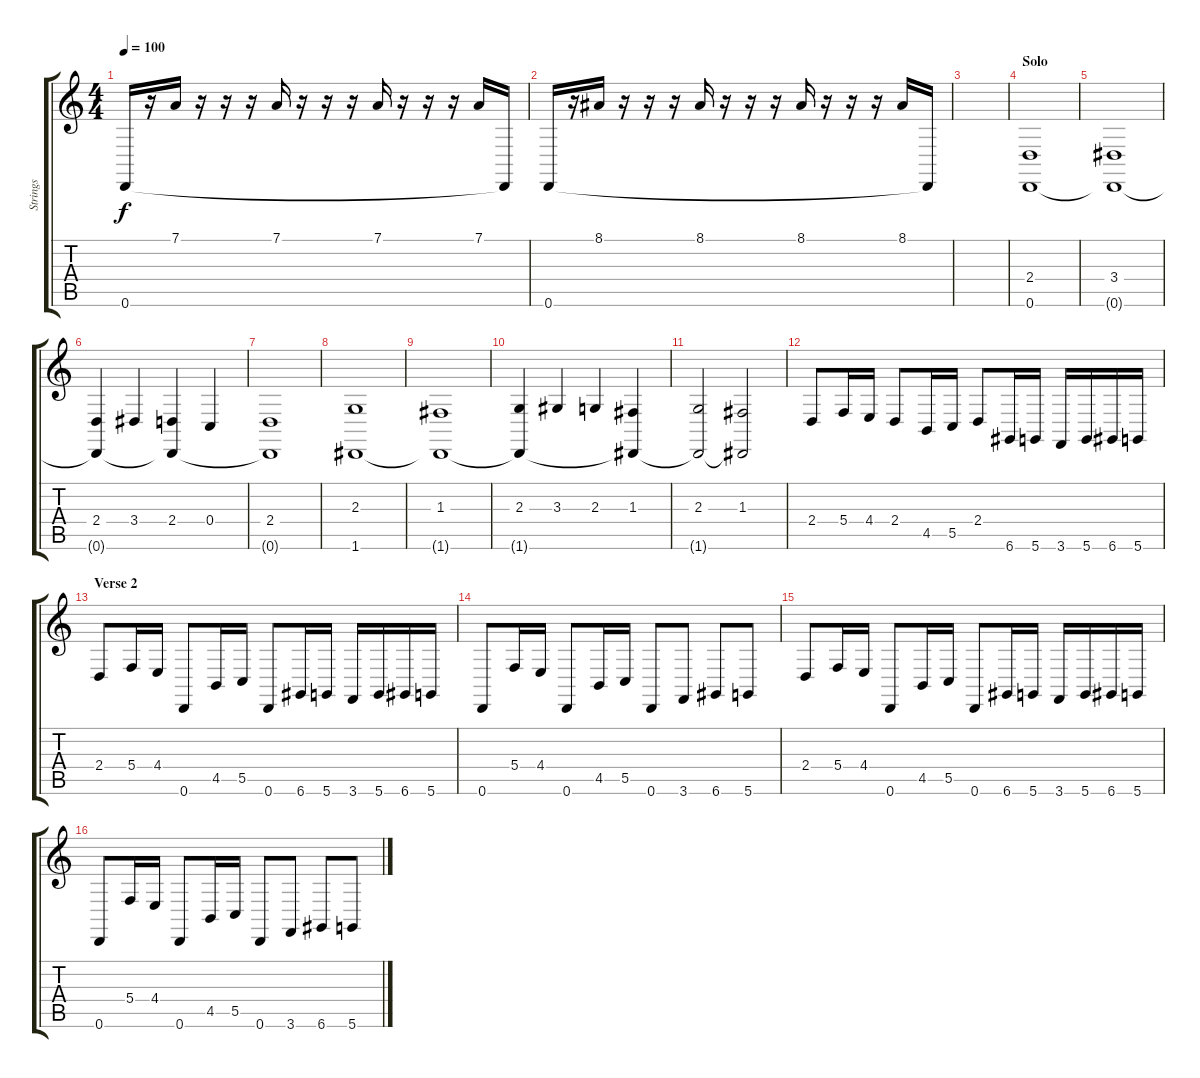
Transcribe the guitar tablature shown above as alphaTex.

\track ("Strings" "Strings") {instrument stringensemble1}
\staff {score tabs}
\tuning (D4 A3 F3 C3 G2 D2) {hide}
\ts (4 4)
\tempo 100
\clef g2
\ks c
0.6.16{dy f} r.16 7.1.16 r.16 r.16 r.16 7.1.16 r.16 r.16 r.16 7.1.16 r.16 r.16 r.16 7.1.16 0.6{t}.16 |
0.6.16 r.16 8.1.16 r.16 r.16 r.16 8.1.16 r.16 r.16 r.16 8.1.16 r.16 r.16 r.16 8.1.16 0.6{t}.16 |
|
\section ("" "Solo")
(2.4 0.6).1 |
(3.4 0.6{t}).1 |
(2.4 0.6{t}).4 3.4.4 (2.4 0.6{t}).4 0.4.4 |
(2.4 0.6{t}).1 |
(2.3 1.6).1 |
(1.3 1.6{t}).1 |
(2.3 1.6{t}).4 3.3.4 2.3.4 (1.3 1.6{t}).4 |
(2.3 1.6{t}).2 (1.3 1.6{t}).2 |
2.4.8{volume 16} 5.4.16 4.4.16 2.4.8 4.5.16 5.5.16 2.4.8 6.6.16 5.6.16 3.6.16 5.6.16 6.6.16 5.6.16 |
\section ("" "Verse 2")
2.4.8 5.4.16 4.4.16 0.6.8 4.5.16 5.5.16 0.6.8 6.6.16 5.6.16 3.6.16 5.6.16 6.6.16 5.6.16 |
0.6.8 5.4.16 4.4.16 0.6.8 4.5.16 5.5.16 0.6.8 3.6.8 6.6.8 5.6.8 |
2.4.8 5.4.16 4.4.16 0.6.8 4.5.16 5.5.16 0.6.8 6.6.16 5.6.16 3.6.16 5.6.16 6.6.16 5.6.16 |
0.6.8 5.4.16 4.4.16 0.6.8 4.5.16 5.5.16 0.6.8 3.6.8 6.6.8 5.6.8
